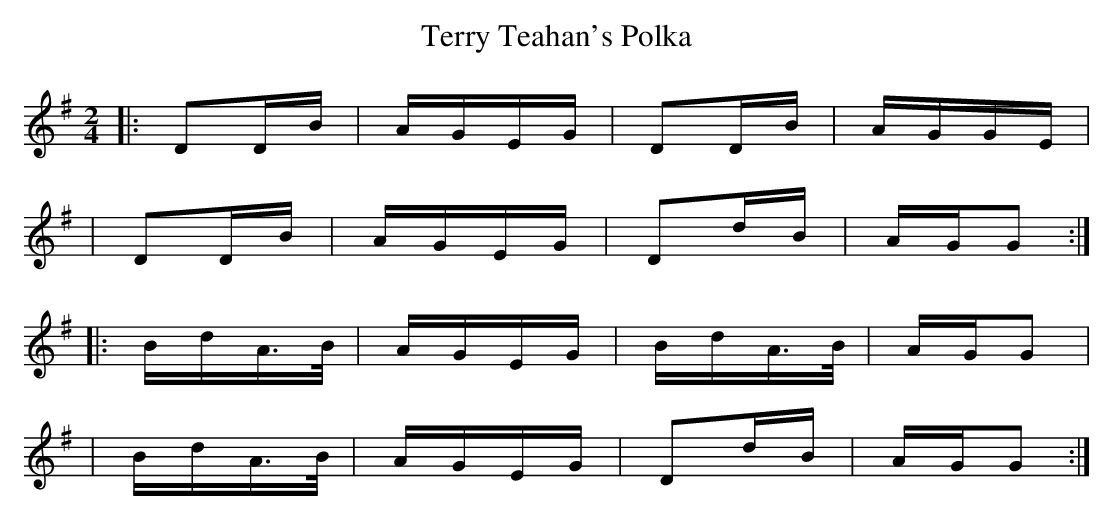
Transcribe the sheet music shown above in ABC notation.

X:1
T:Terry Teahan's Polka
M:2/4
K:G
|: D2DB | AGEG | D2DB | AGGE |
|  D2DB | AGEG | D2dB | AGG2 :|
|: BdA>B | AGEG | BdA>B | AGG2 |
|  BdA>B | AGEG | D2dB | AGG2 :|
